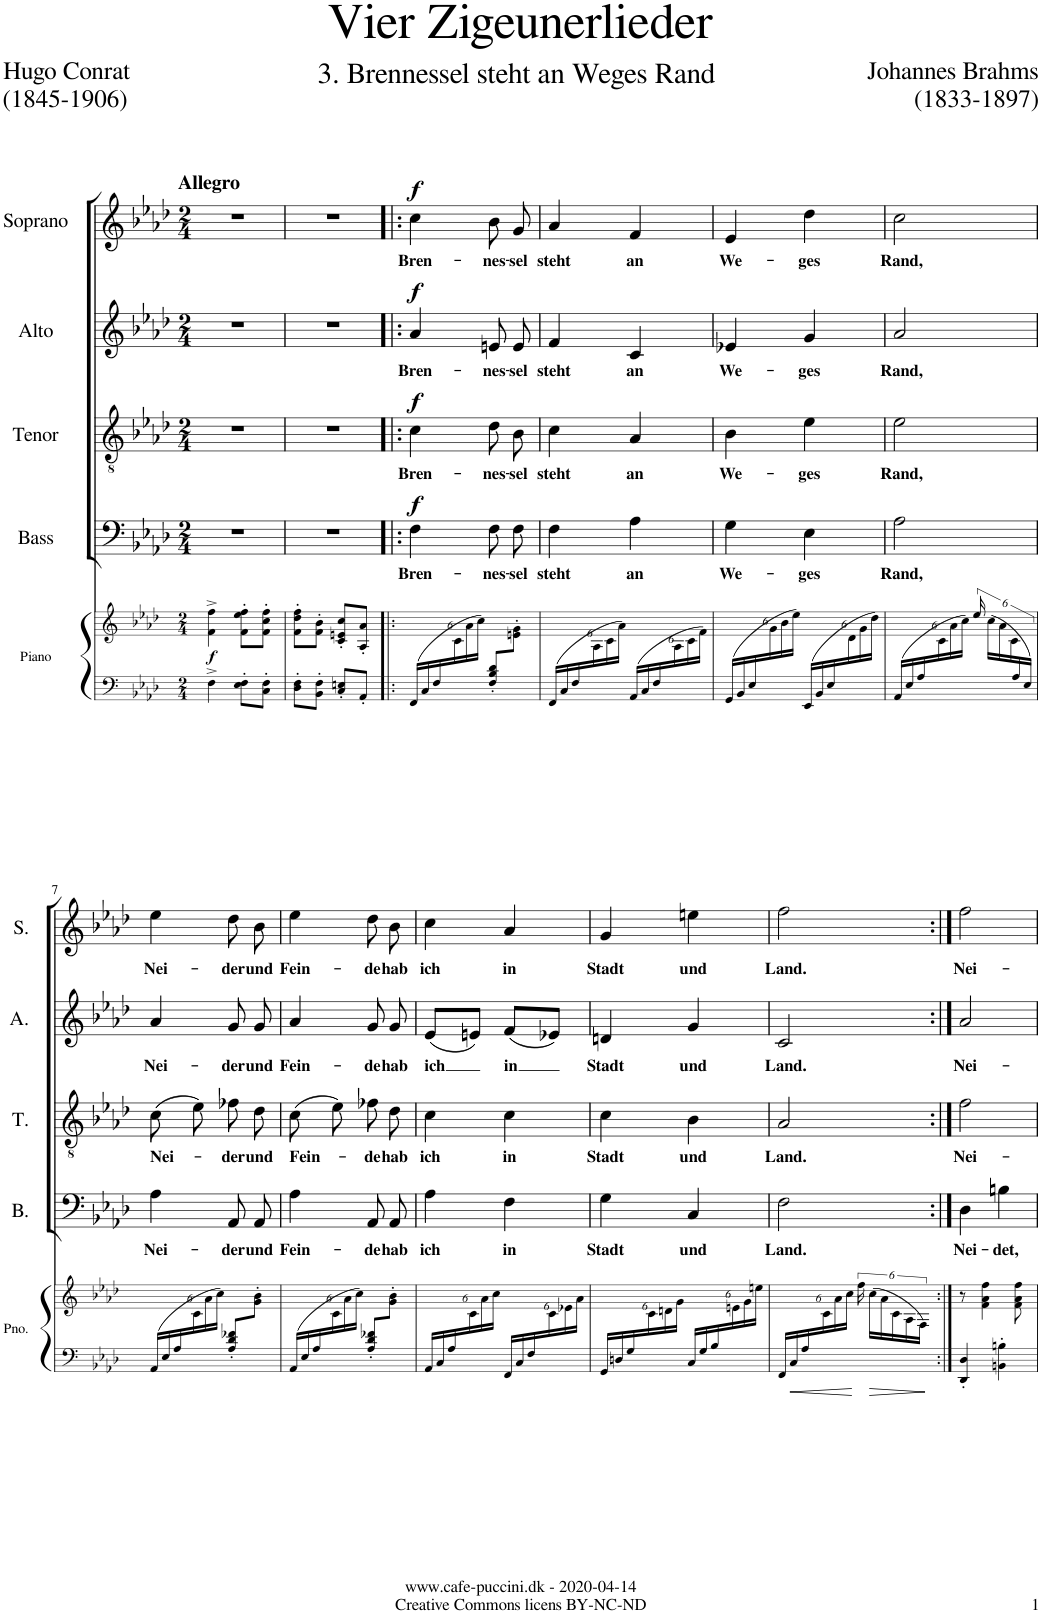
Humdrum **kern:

**kern	**kern	**dynam	**kern	**text	**dynam	**kern	**text	**dynam	**kern	**text	**dynam	**kern	**text	**dynam
*part5	*part5	*part5	*part4	*part4	*part4	*part3	*part3	*part3	*part2	*part2	*part2	*part1	*part1	*part1
*staff6	*staff5	*staff5/6	*staff4	*staff4	*staff4	*staff3	*staff3	*staff3	*staff2	*staff2	*staff2	*staff1	*staff1	*staff1
*I"Piano	*	*	*I"Bass	*	*	*I"Tenor	*	*	*I"Alto	*	*	*I"Soprano	*	*
*I'Pno.	*	*	*I'B.	*	*	*I'T.	*	*	*I'A.	*	*	*I'S.	*	*
*stria5	*stria5	*	*	*	*	*	*	*	*	*	*	*	*	*
*clefF4	*clefG2	*	*clefF4	*	*	*clefGv2	*	*	*clefG2	*	*	*clefG2	*	*
*k[b-e-a-d-]	*k[b-e-a-d-]	*	*k[b-e-a-d-]	*	*	*k[b-e-a-d-]	*	*	*k[b-e-a-d-]	*	*	*k[b-e-a-d-]	*	*
*M2/4	*M2/4	*	*M2/4	*	*	*M2/4	*	*	*M2/4	*	*	*M2/4	*	*
=1	=1	=1	=1	=1	=1	=1	=1	=1	=1	=1	=1	=1	=1	=1
!	!	!	!	!	!	!	!	!	!	!	!	!LO:TX:a:B:t=Allegro	!	!
!	!	!LO:DY:b	!	!	!	!	!	!	!	!	!	!	!	!
4F^\	4f\^ 4ff\^	f	2r	.	.	2r	.	.	2r	.	.	2r	.	.
8E-\' 8F\'L	8f\' 8ee-\' 8ff\'L	.	.	.	.	.	.	.	.	.	.	.	.	.
8C\' 8F\'J	8f\' 8cc\' 8ff\'J	.	.	.	.	.	.	.	.	.	.	.	.	.
=2	=2	=2	=2	=2	=2	=2	=2	=2	=2	=2	=2	=2	=2	=2
8D-\' 8F\'L	8f\' 8dd-\' 8ff\'L	.	2r	.	.	2r	.	.	2r	.	.	2r	.	.
8BB-\' 8F\'J	8f\' 8b-\'J	.	.	.	.	.	.	.	.	.	.	.	.	.
8C/' 8En/'L	8c/' 8en/' 8cc/'L	.	.	.	.	.	.	.	.	.	.	.	.	.
8AA-'/J	8A-/' 8a-/'J	.	.	.	.	.	.	.	.	.	.	.	.	.
=3!|:	=3!|:	=3!|:	=3!|:	=3!|:	=3!|:	=3!|:	=3!|:	=3!|:	=3!|:	=3!|:	=3!|:	=3!|:	=3!|:	=3!|:
*Xbrackettup	*	*	*	*	*	*	*	*	*	*	*	*	*	*
*	*^	*	*	*	*	*	*	*	*	*	*	*	*	*
!	!	!	!	!	!LO:LY:b	!LO:DY:a	!	!LO:LY:b	!LO:DY:a	!	!LO:LY:b	!LO:DY:a	!	!LO:LY:b	!LO:DY:a
(24FF/LL	2ryy	8ryy	.	4F\	Bren-	f	4c\	Bren-	f	4a-/	Bren-	f	4cc\	Bren-	f
24C/	.	.	.	.	.	.	.	.	.	.	.	.	.	.	.
24F/	.	.	.	.	.	.	.	.	.	.	.	.	.	.	.
8ryy	.	24c\	.	.	.	.	.	.	.	.	.	.	.	.	.
.	.	24a-\	.	.	.	.	.	.	.	.	.	.	.	.	.
.	.	24cc\JJ)	.	.	.	.	.	.	.	.	.	.	.	.	.
!	!	!	!	!	!LO:LY:b	!	!	!LO:LY:b	!	!	!LO:LY:b	!	!	!LO:LY:b	!
8F/' 8B-/' 8d-/'L	.	8ryy	.	8F\L	-nes-	.	8d-\L	-nes-	.	8en/	-nes-	.	8b-/L	-nes-	.
!	!	!	!	!	!LO:LY:b	!	!	!LO:LY:b	!	!	!LO:LY:b	!	!	!LO:LY:b	!
8ryy	.	8en\' 8g\'J	.	8F\J	-sel	.	8B-\J	-sel	.	8e/	-sel	.	8g/J	-sel	.
=4	=4	=4	=4	=4	=4	=4	=4	=4	=4	=4	=4	=4	=4	=4	=4
!	!	!	!	!	!LO:LY:b	!	!	!LO:LY:b	!	!	!LO:LY:b	!	!	!LO:LY:b	!
(24FF/LL	2ryy	8ryy	.	4F\	steht	.	4c\	steht	.	4f/	steht	.	4a-/	steht	.
24C/	.	.	.	.	.	.	.	.	.	.	.	.	.	.	.
24F/	.	.	.	.	.	.	.	.	.	.	.	.	.	.	.
8ryy	.	24A-\	.	.	.	.	.	.	.	.	.	.	.	.	.
.	.	24c\	.	.	.	.	.	.	.	.	.	.	.	.	.
.	.	24a-\JJ)	.	.	.	.	.	.	.	.	.	.	.	.	.
!	!	!	!	!	!LO:LY:b	!	!	!LO:LY:b	!	!	!LO:LY:b	!	!	!LO:LY:b	!
(24AA-/LL	.	8ryy	.	4A-\	an	.	4A-/	an	.	4c/	an	.	4f/	an	.
24C/	.	.	.	.	.	.	.	.	.	.	.	.	.	.	.
24F/	.	.	.	.	.	.	.	.	.	.	.	.	.	.	.
8ryy	.	24A-\	.	.	.	.	.	.	.	.	.	.	.	.	.
.	.	24c\	.	.	.	.	.	.	.	.	.	.	.	.	.
.	.	24f\JJ)	.	.	.	.	.	.	.	.	.	.	.	.	.
=5	=5	=5	=5	=5	=5	=5	=5	=5	=5	=5	=5	=5	=5	=5	=5
!	!	!	!	!	!LO:LY:b	!	!	!LO:LY:b	!	!	!LO:LY:b	!	!	!LO:LY:b	!
(24GG/LL	2ryy	8ryy	.	4G\	We-	.	4B-\	We-	.	4e-X/	We-	.	4e-/	We-	.
24BB-/	.	.	.	.	.	.	.	.	.	.	.	.	.	.	.
24E-/	.	.	.	.	.	.	.	.	.	.	.	.	.	.	.
8ryy	.	24g\	.	.	.	.	.	.	.	.	.	.	.	.	.
.	.	24b-\	.	.	.	.	.	.	.	.	.	.	.	.	.
.	.	24ee-\JJ)	.	.	.	.	.	.	.	.	.	.	.	.	.
!	!	!	!	!	!LO:LY:b	!	!	!LO:LY:b	!	!	!LO:LY:b	!	!	!LO:LY:b	!
(24EE-/LL	.	8ryy	.	4E-\	-ges	.	4e-\	-ges	.	4g/	-ges	.	4dd-\	-ges	.
24BB-/	.	.	.	.	.	.	.	.	.	.	.	.	.	.	.
24E-/	.	.	.	.	.	.	.	.	.	.	.	.	.	.	.
8ryy	.	24d-\	.	.	.	.	.	.	.	.	.	.	.	.	.
.	.	24g\	.	.	.	.	.	.	.	.	.	.	.	.	.
.	.	24dd-\JJ)	.	.	.	.	.	.	.	.	.	.	.	.	.
=6	=6	=6	=6	=6	=6	=6	=6	=6	=6	=6	=6	=6	=6	=6	=6
!	!	!	!	!	!LO:LY:b	!	!	!LO:LY:b	!	!	!LO:LY:b	!	!	!LO:LY:b	!
(24AA-/LL	2ryy	8ryy	.	2A-\	Rand,	.	2e-\	Rand,	.	2a-/	Rand,	.	2cc\	Rand,	.
24E-/	.	.	.	.	.	.	.	.	.	.	.	.	.	.	.
24A-/	.	.	.	.	.	.	.	.	.	.	.	.	.	.	.
24%7ryy	.	24c\	.	.	.	.	.	.	.	.	.	.	.	.	.
.	.	24a-\	.	.	.	.	.	.	.	.	.	.	.	.	.
.	.	24cc\JJ)	.	.	.	.	.	.	.	.	.	.	.	.	.
.	.	24ee-/	.	.	.	.	.	.	.	.	.	.	.	.	.
.	.	(24cc\LL	.	.	.	.	.	.	.	.	.	.	.	.	.
.	.	24a-\	.	.	.	.	.	.	.	.	.	.	.	.	.
.	.	24c\	.	.	.	.	.	.	.	.	.	.	.	.	.
24A-/	.	12ryy	.	.	.	.	.	.	.	.	.	.	.	.	.
24E-/JJ)	.	.	.	.	.	.	.	.	.	.	.	.	.	.	.
!!LO:LB:g=z
=7	=7	=7	=7	=7	=7	=7	=7	=7	=7	=7	=7	=7	=7	=7	=7
!	!	!	!	!	!LO:LY:b	!	!	!LO:LY:b	!	!	!LO:LY:b	!	!	!LO:LY:b	!
(24AA-/LL	2ryy	8ryy	.	4A-\	Nei-	.	(8c\L	Nei-	.	4a-/	Nei-	.	4ee-\	Nei-	.
24E-/	.	.	.	.	.	.	.	.	.	.	.	.	.	.	.
24A-/	.	.	.	.	.	.	.	.	.	.	.	.	.	.	.
8ryy	.	24c\	.	.	.	.	8e-\J)	.	.	.	.	.	.	.	.
.	.	24a-\	.	.	.	.	.	.	.	.	.	.	.	.	.
.	.	24cc\JJ)	.	.	.	.	.	.	.	.	.	.	.	.	.
!	!	!	!	!	!LO:LY:b	!	!	!LO:LY:b	!	!	!LO:LY:b	!	!	!LO:LY:b	!
8A-/' 8d-/' 8f-X/'L	.	8ryy	.	8AA-/L	-der	.	8f-X\L	-der	.	8g/	-der	.	8dd-\L	-der	.
!	!	!	!	!	!LO:LY:b	!	!	!LO:LY:b	!	!	!LO:LY:b	!	!	!LO:LY:b	!
8ryy	.	8g\' 8b-\'J	.	8AA-/J	und	.	8d-\J	und	.	8g/	und	.	8b-\J	und	.
=8	=8	=8	=8	=8	=8	=8	=8	=8	=8	=8	=8	=8	=8	=8	=8
!	!	!	!	!	!LO:LY:b	!	!	!LO:LY:b	!	!	!LO:LY:b	!	!	!LO:LY:b	!
(24AA-/LL	2ryy	8ryy	.	4A-\	Fein-	.	(8c\L	Fein-	.	4a-/	Fein-	.	4ee-\	Fein-	.
24E-/	.	.	.	.	.	.	.	.	.	.	.	.	.	.	.
24A-/	.	.	.	.	.	.	.	.	.	.	.	.	.	.	.
8ryy	.	24c\	.	.	.	.	8e-\J)	.	.	.	.	.	.	.	.
.	.	24a-\	.	.	.	.	.	.	.	.	.	.	.	.	.
.	.	24cc\JJ)	.	.	.	.	.	.	.	.	.	.	.	.	.
!	!	!	!	!	!LO:LY:b	!	!	!LO:LY:b	!	!	!LO:LY:b	!	!	!LO:LY:b	!
8A-/' 8d-/' 8f-X/'L	.	8ryy	.	8AA-/L	-de	.	8f-X\L	-de	.	8g/	-de	.	8dd-\L	-de	.
!	!	!	!	!	!LO:LY:b	!	!	!LO:LY:b	!	!	!LO:LY:b	!	!	!LO:LY:b	!
8ryy	.	8g\' 8b-\'J	.	8AA-/J	hab	.	8d-\J	hab	.	8g/	hab	.	8b-\J	hab	.
=9	=9	=9	=9	=9	=9	=9	=9	=9	=9	=9	=9	=9	=9	=9	=9
!	!	!	!	!	!LO:LY:b	!	!	!LO:LY:b	!	!	!LO:LY:b	!	!	!LO:LY:b	!
24AA-/LL	2ryy	8ryy	.	4A-\	ich	.	4c\	ich	.	(8e-/L	ich	.	4cc\	ich	.
24C/	.	.	.	.	.	.	.	.	.	.	.	.	.	.	.
24A-/	.	.	.	.	.	.	.	.	.	.	.	.	.	.	.
8ryy	.	24c\	.	.	.	.	.	.	.	8en/J)	.	.	.	.	.
.	.	24a-\	.	.	.	.	.	.	.	.	.	.	.	.	.
.	.	24cc\JJ	.	.	.	.	.	.	.	.	.	.	.	.	.
!	!	!	!	!	!LO:LY:b	!	!	!LO:LY:b	!	!	!LO:LY:b	!	!	!LO:LY:b	!
24FF/LL	.	8ryy	.	4F\	in	.	4c\	in	.	(8f/L	in	.	4a-/	in	.
24C/	.	.	.	.	.	.	.	.	.	.	.	.	.	.	.
24F/	.	.	.	.	.	.	.	.	.	.	.	.	.	.	.
8ryy	.	24c\	.	.	.	.	.	.	.	8e-X/J)	.	.	.	.	.
.	.	24e-X\	.	.	.	.	.	.	.	.	.	.	.	.	.
.	.	24a-\JJ	.	.	.	.	.	.	.	.	.	.	.	.	.
=10	=10	=10	=10	=10	=10	=10	=10	=10	=10	=10	=10	=10	=10	=10	=10
!	!	!	!	!	!LO:LY:b	!	!	!LO:LY:b	!	!	!LO:LY:b	!	!	!LO:LY:b	!
24GG/LL	2ryy	8ryy	.	4G\	Stadt	.	4c\	Stadt	.	4dn/	Stadt	.	4g/	Stadt	.
24Dn/	.	.	.	.	.	.	.	.	.	.	.	.	.	.	.
24G/	.	.	.	.	.	.	.	.	.	.	.	.	.	.	.
8ryy	.	24c\	.	.	.	.	.	.	.	.	.	.	.	.	.
.	.	24dn\	.	.	.	.	.	.	.	.	.	.	.	.	.
.	.	24g\JJ	.	.	.	.	.	.	.	.	.	.	.	.	.
!	!	!	!	!	!LO:LY:b	!	!	!LO:LY:b	!	!	!LO:LY:b	!	!	!LO:LY:b	!
24C/LL	.	8ryy	.	4C/	und	.	4B-\	und	.	4g/	und	.	4een\	und	.
24G/	.	.	.	.	.	.	.	.	.	.	.	.	.	.	.
24B-/	.	.	.	.	.	.	.	.	.	.	.	.	.	.	.
8ryy	.	24en\	.	.	.	.	.	.	.	.	.	.	.	.	.
.	.	24g\	.	.	.	.	.	.	.	.	.	.	.	.	.
.	.	24een\JJ	.	.	.	.	.	.	.	.	.	.	.	.	.
=11	=11	=11	=11	=11	=11	=11	=11	=11	=11	=11	=11	=11	=11	=11	=11
!	!	!	!	!	!LO:LY:b	!	!	!LO:LY:b	!	!	!LO:LY:b	!	!	!LO:LY:b	!
24FF/LL	2ryy	8ryy	.	2F\	Land.	.	2A-/	Land.	.	2c/	Land.	.	2ff\	Land.	.
!	!	!	!LO:HP:b=2	!	!	!	!	!	!	!	!	!	!	!	!
24C/	.	.	<	.	.	.	.	.	.	.	.	.	.	.	.
24A-/	.	.	.	.	.	.	.	.	.	.	.	.	.	.	.
4.ryy	.	24c\	.	.	.	.	.	.	.	.	.	.	.	.	.
.	.	24a-\	.	.	.	.	.	.	.	.	.	.	.	.	.
.	.	24cc\JJ	.	.	.	.	.	.	.	.	.	.	.	.	.
.	.	24ff\	[	.	.	.	.	.	.	.	.	.	.	.	.
!	!	!	!LO:HP:b	!	!	!	!	!	!	!	!	!	!	!	!
.	.	(24cc\LL	>	.	.	.	.	.	.	.	.	.	.	.	.
.	.	24a-\	.	.	.	.	.	.	.	.	.	.	.	.	.
.	.	24c\	.	.	.	.	.	.	.	.	.	.	.	.	.
.	.	24A-\	.	.	.	.	.	.	.	.	.	.	.	.	.
.	.	24F\JJ)	.	.	.	.	.	.	.	.	.	.	.	.	.
*	*v	*v	*	*	*	*	*	*	*	*	*	*	*	*	*
.	.	]	.	.	.	.	.	.	.	.	.	.	.	.
=12:|!	=12:|!	=12:|!	=12:|!	=12:|!	=12:|!	=12:|!	=12:|!	=12:|!	=12:|!	=12:|!	=12:|!	=12:|!	=12:|!	=12:|!
!	!	!	!	!LO:LY:b	!	!	!LO:LY:b	!	!	!LO:LY:b	!	!	!LO:LY:b	!
4DD-/' 4D-/'	8r	.	4D-\	Nei-	.	2f\	Nei-	.	2a-/	Nei-	.	2ff\	Nei-	.
.	4f\ 4a-\ 4ff\	.	.	.	.	.	.	.	.	.	.	.	.	.
!	!	!	!	!LO:LY:b	!	!	!	!	!	!	!	!	!	!
4BBn\' 4Bn\'	.	.	4Bn\	-det,	.	.	.	.	.	.	.	.	.	.
.	8f\ 8a-\ 8ff\	.	.	.	.	.	.	.	.	.	.	.	.	.
=	=	=	=	=	=	=	=	=	=	=	=	=	=	=
*-	*-	*-	*-	*-	*-	*-	*-	*-	*-	*-	*-	*-	*-	*-
